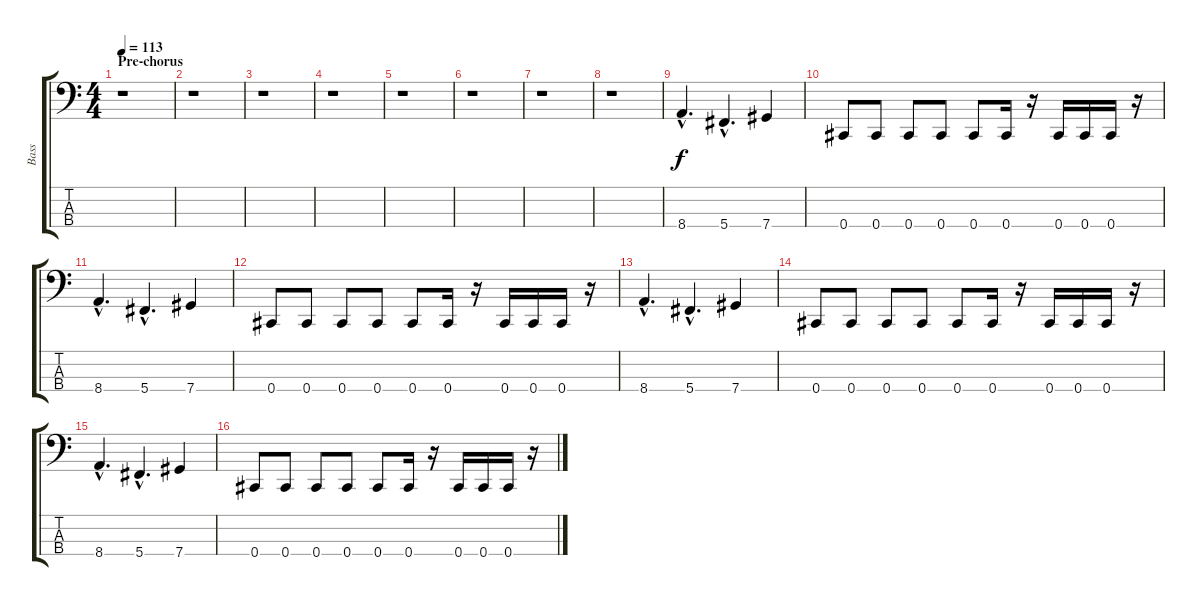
\track ("Bass" "Bass") {instrument electricbasspick}
\staff {score tabs}
\tuning (Gb2 Db2 Ab1 Db1) {hide}
\ts (4 4)
\section ("" "Pre-chorus")
\tempo 113
\clef f4
\ks c
r.1{dy f} |
r.1 |
r.1 |
r.1 |
r.1 |
r.1 |
r.1 |
r.1 |
8.4{hac}.4{d} 5.4{hac}.4{d} 7.4.4 |
0.4.8 0.4.8 0.4.8 0.4.8 0.4.8 0.4.16 r.16 0.4.16 0.4.16 0.4.16 r.16 |
8.4{hac}.4{d} 5.4{hac}.4{d} 7.4.4 |
0.4.8 0.4.8 0.4.8 0.4.8 0.4.8 0.4.16 r.16 0.4.16 0.4.16 0.4.16 r.16 |
8.4{hac}.4{d} 5.4{hac}.4{d} 7.4.4 |
0.4.8 0.4.8 0.4.8 0.4.8 0.4.8 0.4.16 r.16 0.4.16 0.4.16 0.4.16 r.16 |
8.4{hac}.4{d} 5.4{hac}.4{d} 7.4.4 |
0.4.8 0.4.8 0.4.8 0.4.8 0.4.8 0.4.16 r.16 0.4.16 0.4.16 0.4.16 r.16
